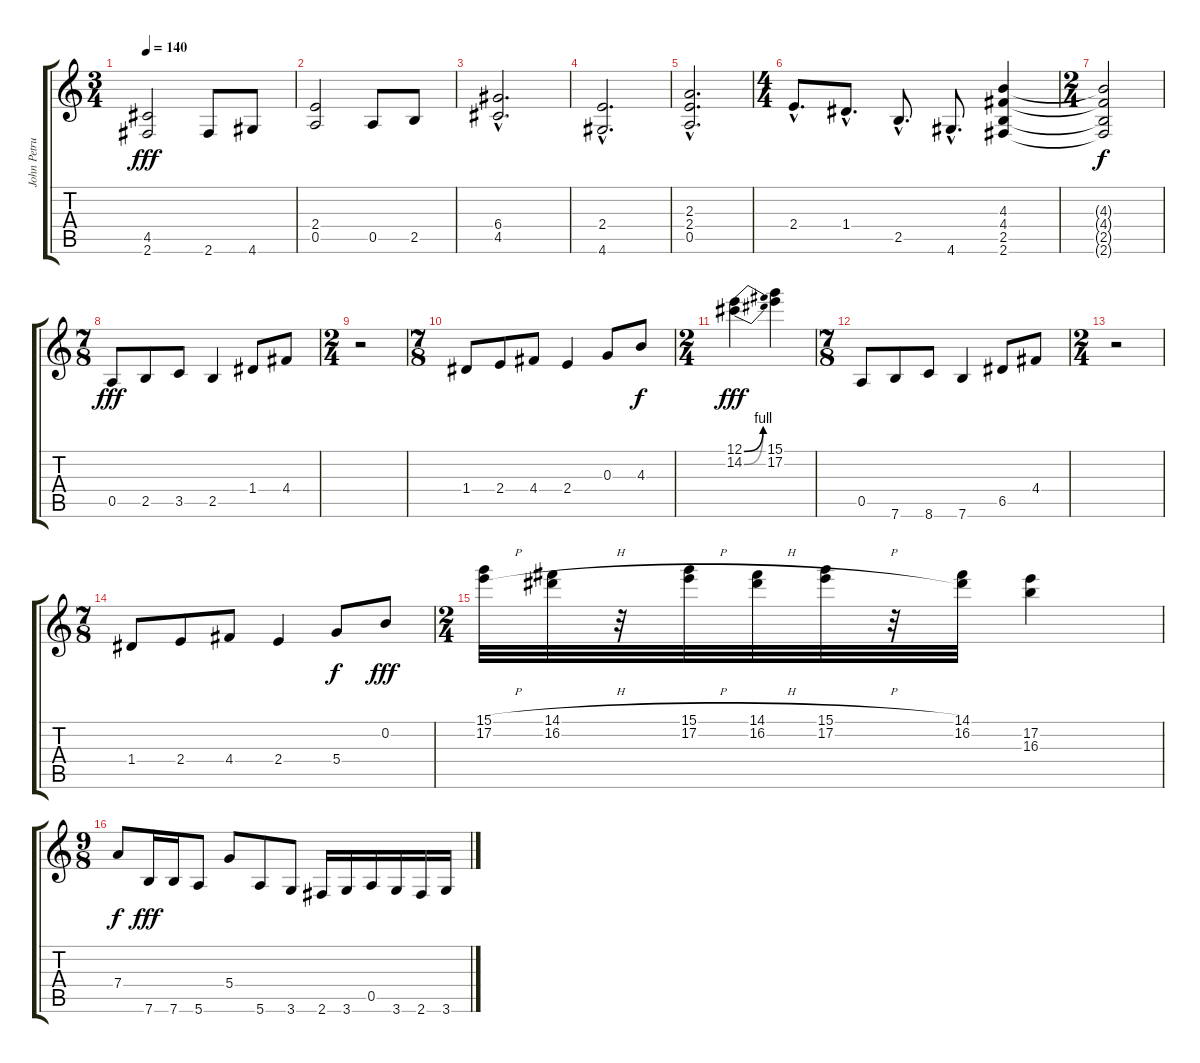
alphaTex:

\track ("John Petrucci - 6 Strings Guitar" "John Petru") {instrument distortionguitar}
\staff {score tabs}
\tuning (E4 B3 G3 D3 A2 E2) {hide}
\ts (3 4)
\tempo 140
\clef g2
\ks c
(4.5 2.6).2{dy fff} 2.6.8 4.6.8 |
(2.4 0.5).2 0.5.8 2.5.8 |
(6.4{hac} 4.5{hac}).2{d} |
(2.4{hac} 4.6{hac}).2{d} |
(2.3{hac} 2.4{hac} 0.5{hac}).2{d} |
\ts (4 4)
2.4{hac}.8{d} 1.4{hac}.8{d} 2.5{hac}.8{d} 4.6{hac}.8{d} (4.3 4.4 2.5 2.6).4 |
\ts (2 4)
(4.3{t} 4.4{t} 2.5{t} 2.6{t}).2{dy f} |
\ts (7 8)
0.5.8{dy fff} 2.5.8 3.5.8 2.5.4 1.4.8 4.4.8 |
\ts (2 4)
r.2 |
\ts (7 8)
1.4.8 2.4.8 4.4.8 2.4.4 0.3.8 4.3.8{dy f} |
\ts (2 4)
(12.1{be (bend 0 0 60 4)} 14.2{be (bend 0 0 60 4)}).4{dy fff} (15.1 17.2).4 |
\ts (7 8)
0.5.8 7.6.8 8.6.8 7.6.4 6.5.8 4.4.8 |
\ts (2 4)
r.2 |
\ts (7 8)
1.4.8 2.4.8 4.4.8 2.4.4 5.4.8{dy f} 0.2.8{dy fff} |
\ts (2 4)
(15.1{h} 17.2{h}).32 (14.1{h} 16.2{h}).32 r.32 (15.1{h} 17.2{h}).32 (14.1{h} 16.2{h}).32 (15.1{h} 17.2{h}).32 r.32 (14.1 16.2).32 (17.2 16.3).4 |
\ts (9 8)
7.4.8{dy f} 7.6.16{dy fff} 7.6.16 5.6.8 5.4.8 5.6.8 3.6.8 2.6.16 3.6.16 0.5.16 3.6.16 2.6.16 3.6.16
